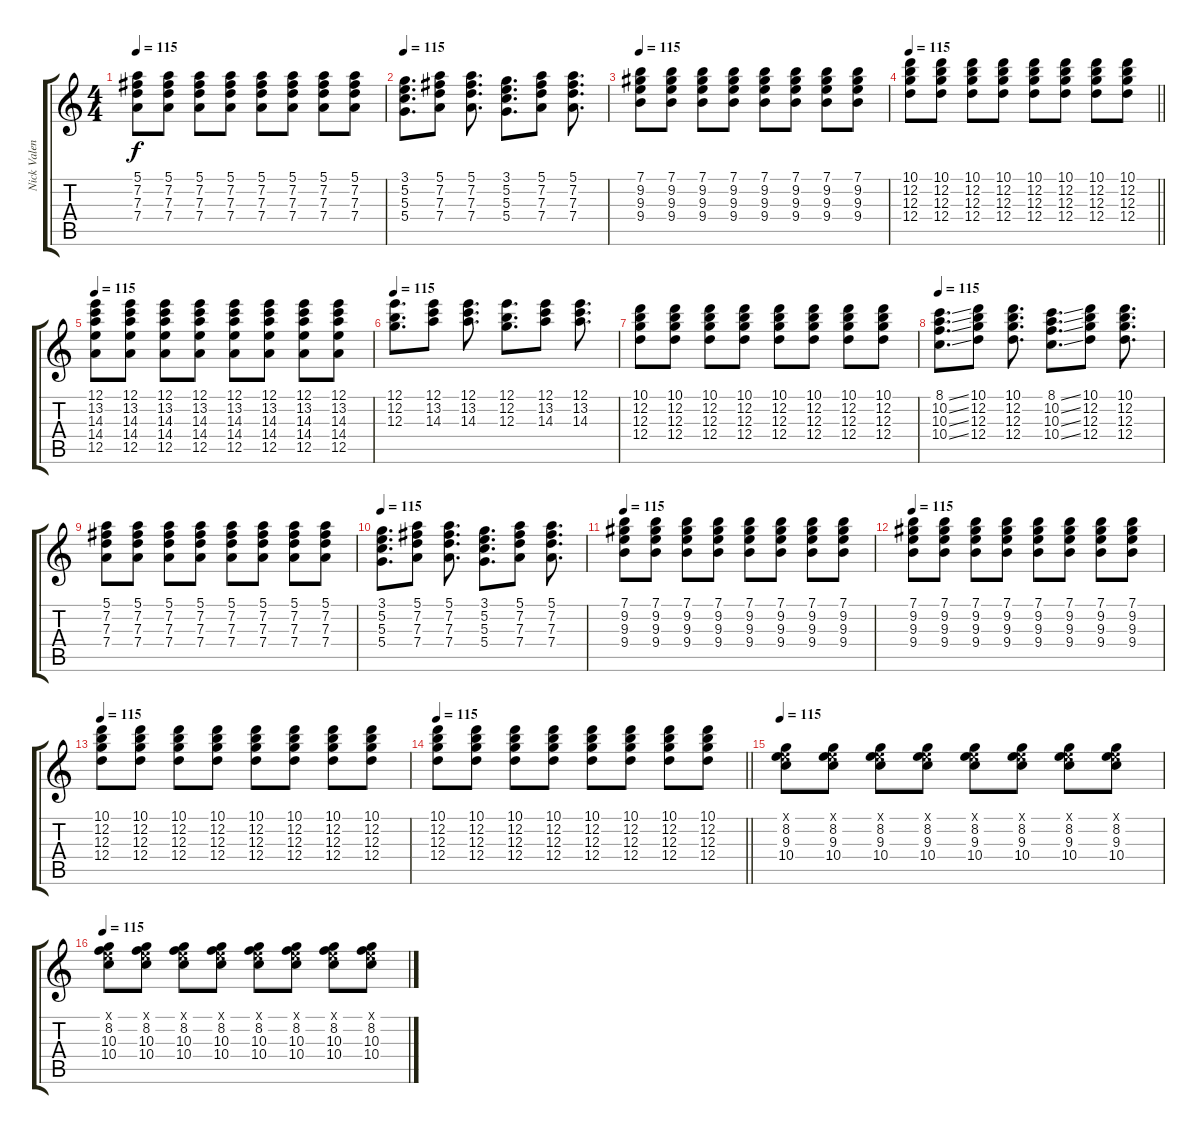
\track ("Nick Valensi (Guerzo)" "Nick Valen") {instrument distortionguitar}
\staff {score tabs}
\tuning (E4 B3 G3 D3 A2 E2) {hide}
\ts (4 4)
\tempo 115
\clef g2
\ks c
(5.1 7.2 7.3 7.4).8{dy f} (5.1 7.2 7.3 7.4).8 (5.1 7.2 7.3 7.4).8 (5.1 7.2 7.3 7.4).8 (5.1 7.2 7.3 7.4).8 (5.1 7.2 7.3 7.4).8 (5.1 7.2 7.3 7.4).8 (5.1 7.2 7.3 7.4).8 |
\tempo 115
(3.1 5.2 5.3 5.4).8{d} (5.1 7.2 7.3 7.4).8 (5.1 7.2 7.3 7.4).8{d} (3.1 5.2 5.3 5.4).8{d} (5.1 7.2 7.3 7.4).8 (5.1 7.2 7.3 7.4).8{d} |
\tempo 115
(7.1 9.2 9.3 9.4).8 (7.1 9.2 9.3 9.4).8 (7.1 9.2 9.3 9.4).8 (7.1 9.2 9.3 9.4).8 (7.1 9.2 9.3 9.4).8 (7.1 9.2 9.3 9.4).8 (7.1 9.2 9.3 9.4).8 (7.1 9.2 9.3 9.4).8 |
\tempo 115
\barLineRight lightlight
(10.1 12.2 12.3 12.4).8 (10.1 12.2 12.3 12.4).8 (10.1 12.2 12.3 12.4).8 (10.1 12.2 12.3 12.4).8 (10.1 12.2 12.3 12.4).8 (10.1 12.2 12.3 12.4).8 (10.1 12.2 12.3 12.4).8 (10.1 12.2 12.3 12.4).8 |
\tempo 115
(12.1 13.2 14.3 14.4 12.5).8 (12.1 13.2 14.3 14.4 12.5).8 (12.1 13.2 14.3 14.4 12.5).8 (12.1 13.2 14.3 14.4 12.5).8 (12.1 13.2 14.3 14.4 12.5).8 (12.1 13.2 14.3 14.4 12.5).8 (12.1 13.2 14.3 14.4 12.5).8 (12.1 13.2 14.3 14.4 12.5).8 |
\tempo 115
(12.1 12.2 12.3).8{d} (12.1 13.2 14.3).8 (12.1 13.2 14.3).8{d} (12.1 12.2 12.3).8{d} (12.1 13.2 14.3).8 (12.1 13.2 14.3).8{d} |
(10.1 12.2 12.3 12.4).8 (10.1 12.2 12.3 12.4).8 (10.1 12.2 12.3 12.4).8 (10.1 12.2 12.3 12.4).8 (10.1 12.2 12.3 12.4).8 (10.1 12.2 12.3 12.4).8 (10.1 12.2 12.3 12.4).8 (10.1 12.2 12.3 12.4).8 |
\tempo 115
(8.1{ss} 10.2{ss} 10.3{ss} 10.4{ss}).8{d} (10.1 12.2 12.3 12.4).8 (10.1 12.2 12.3 12.4).8{d} (8.1{ss} 10.2{ss} 10.3{ss} 10.4{ss}).8{d} (10.1 12.2 12.3 12.4).8 (10.1 12.2 12.3 12.4).8{d} |
(5.1 7.2 7.3 7.4).8 (5.1 7.2 7.3 7.4).8 (5.1 7.2 7.3 7.4).8 (5.1 7.2 7.3 7.4).8 (5.1 7.2 7.3 7.4).8 (5.1 7.2 7.3 7.4).8 (5.1 7.2 7.3 7.4).8 (5.1 7.2 7.3 7.4).8 |
\tempo 115
(3.1 5.2 5.3 5.4).8{d} (5.1 7.2 7.3 7.4).8 (5.1 7.2 7.3 7.4).8{d} (3.1 5.2 5.3 5.4).8{d} (5.1 7.2 7.3 7.4).8 (5.1 7.2 7.3 7.4).8{d} |
\tempo 115
(7.1 9.2 9.3 9.4).8 (7.1 9.2 9.3 9.4).8 (7.1 9.2 9.3 9.4).8 (7.1 9.2 9.3 9.4).8 (7.1 9.2 9.3 9.4).8 (7.1 9.2 9.3 9.4).8 (7.1 9.2 9.3 9.4).8 (7.1 9.2 9.3 9.4).8 |
\tempo 115
(7.1 9.2 9.3 9.4).8 (7.1 9.2 9.3 9.4).8 (7.1 9.2 9.3 9.4).8 (7.1 9.2 9.3 9.4).8 (7.1 9.2 9.3 9.4).8 (7.1 9.2 9.3 9.4).8 (7.1 9.2 9.3 9.4).8 (7.1 9.2 9.3 9.4).8 |
\tempo 115
(10.1 12.2 12.3 12.4).8 (10.1 12.2 12.3 12.4).8 (10.1 12.2 12.3 12.4).8 (10.1 12.2 12.3 12.4).8 (10.1 12.2 12.3 12.4).8 (10.1 12.2 12.3 12.4).8 (10.1 12.2 12.3 12.4).8 (10.1 12.2 12.3 12.4).8 |
\tempo 115
\barLineRight lightlight
(10.1 12.2 12.3 12.4).8 (10.1 12.2 12.3 12.4).8 (10.1 12.2 12.3 12.4).8 (10.1 12.2 12.3 12.4).8 (10.1 12.2 12.3 12.4).8 (10.1 12.2 12.3 12.4).8 (10.1 12.2 12.3 12.4).8 (10.1 12.2 12.3 12.4).8 |
\tempo 115
(0.1{x} 8.2 9.3 10.4).8 (0.1{x} 8.2 9.3 10.4).8 (0.1{x} 8.2 9.3 10.4).8 (0.1{x} 8.2 9.3 10.4).8 (0.1{x} 8.2 9.3 10.4).8 (0.1{x} 8.2 9.3 10.4).8 (0.1{x} 8.2 9.3 10.4).8 (0.1{x} 8.2 9.3 10.4).8 |
\tempo 115
(0.1{x} 8.2 10.3 10.4).8 (0.1{x} 8.2 10.3 10.4).8 (0.1{x} 8.2 10.3 10.4).8 (0.1{x} 8.2 10.3 10.4).8 (0.1{x} 8.2 10.3 10.4).8 (0.1{x} 8.2 10.3 10.4).8 (0.1{x} 8.2 10.3 10.4).8 (0.1{x} 8.2 10.3 10.4).8
